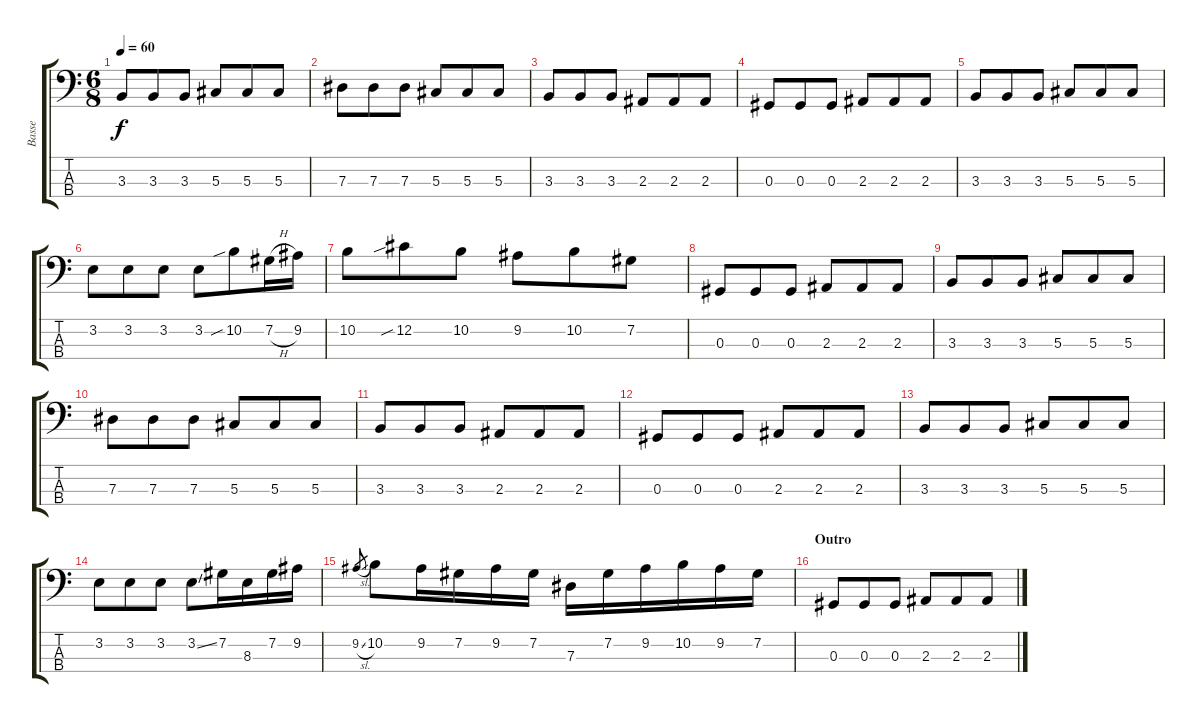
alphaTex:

\track ("Basse" "Basse") {instrument electricbassfinger}
\staff {score tabs}
\tuning (Gb2 Db2 Ab1 Eb1) {hide}
\ts (6 8)
\tempo 60
\clef f4
\ks aminor
3.3.8{dy f} 3.3.8 3.3.8 5.3.8 5.3.8 5.3.8 |
7.3.8 7.3.8 7.3.8 5.3.8 5.3.8 5.3.8 |
3.3.8 3.3.8 3.3.8 2.3.8 2.3.8 2.3.8 |
0.3.8 0.3.8 0.3.8 2.3.8 2.3.8 2.3.8 |
3.3.8 3.3.8 3.3.8 5.3.8 5.3.8 5.3.8 |
3.2.8 3.2.8 3.2.8 3.2.8 10.2{sib}.8 7.2{h}.16 9.2.16 |
10.2.8 12.2{sib}.8 10.2.8 9.2.8 10.2.8 7.2.8 |
0.3.8 0.3.8 0.3.8 2.3.8 2.3.8 2.3.8 |
3.3.8 3.3.8 3.3.8 5.3.8 5.3.8 5.3.8 |
7.3.8 7.3.8 7.3.8 5.3.8 5.3.8 5.3.8 |
3.3.8 3.3.8 3.3.8 2.3.8 2.3.8 2.3.8 |
0.3.8 0.3.8 0.3.8 2.3.8 2.3.8 2.3.8 |
3.3.8 3.3.8 3.3.8 5.3.8 5.3.8 5.3.8 |
3.2.8 3.2.8 3.2.8 3.2{ss}.8 7.2.16 8.3.16 7.2.16 9.2.16 |
9.2{sl}.8{gr} 10.2.8 9.2.16 7.2.16 9.2.16 7.2.16 7.3.16 7.2.16 9.2.16 10.2.16 9.2.16 7.2.16 |
\section ("" "Outro")
0.3.8 0.3.8 0.3.8 2.3.8 2.3.8 2.3.8
